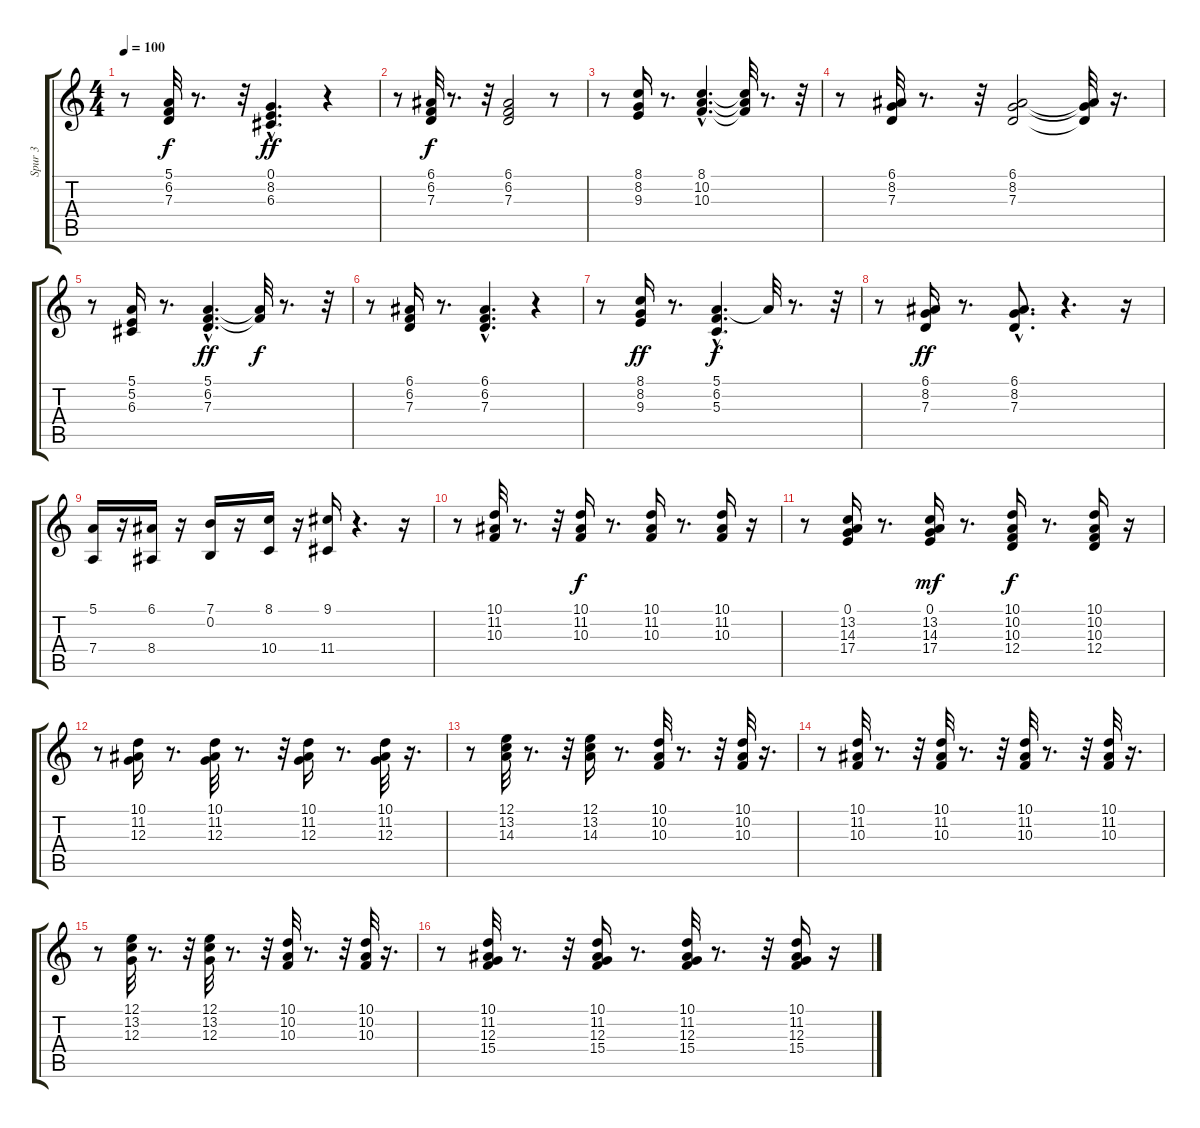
\track ("Spur 3" "Spur 3") {instrument pizzicatostrings}
\staff {score tabs}
\tuning (E4 B3 G3 D3 A2 E2) {hide}
\ts (4 4)
\tempo 100
\clef g2
\ks c
r.8{dy f} (5.1 6.2 7.3).32 r.8{d} r.32 (0.1{hac} 8.2{hac} 6.3{hac}).4{d dy ff} r.4 |
r.8 (6.1 6.2 7.3).32{dy f} r.8{d} r.32 (6.1 6.2 7.3).2 r.8 |
r.8 (8.1 8.2 9.3).16 r.8{d} (8.1{hac} 10.2{hac} 10.3{hac}).4{d} (8.1{t} 10.2{t} 10.3{t}).32 r.8{d} r.32 |
r.8 (6.1 8.2 7.3).32 r.8{d} r.32 (6.1 8.2 7.3).2 (6.1{t} 8.2{t} 7.3{t}).32 r.16{d} |
r.8 (5.1 5.2 6.3).16 r.8{d} (5.1{hac} 6.2{hac} 7.3{hac}).4{d dy ff} (5.1{t} 6.2{t}).32{dy f} r.8{d} r.32 |
r.8 (6.1 6.2 7.3).16 r.8{d} (6.1{hac} 6.2{hac} 7.3{hac}).4{d} r.4 |
r.8 (8.1 8.2 9.3).16{dy ff} r.8{d} (5.1{hac} 6.2{hac} 5.3{hac}).4{d dy f} 5.1{t}.32 r.8{d} r.32 |
r.8 (6.1 8.2 7.3).16{dy ff} r.8{d} (6.1{hac} 8.2{hac} 7.3{hac}).8{d} r.4{d} r.16 |
(5.1 7.4).16 r.16 (6.1 8.4).16 r.16 (7.1 0.2).16 r.16 (8.1 10.4).16 r.16 (9.1 11.4).16 r.4{d} r.16 |
r.8 (10.1 11.2 10.3).32 r.8{d} r.32 (10.1 11.2 10.3).16{dy f} r.8{d} (10.1 11.2 10.3).16 r.8{d} (10.1 11.2 10.3).16 r.16 |
r.8 (0.1 13.2 14.3 17.4).16 r.8{d} (0.1 13.2 14.3 17.4).16{dy mf} r.8{d} (10.1 10.2 10.3 12.4).16{dy f} r.8{d} (10.1 10.2 10.3 12.4).16 r.16 |
r.8 (10.1 11.2 12.3).16 r.8{d} (10.1 11.2 12.3).32 r.8{d} r.32 (10.1 11.2 12.3).16 r.8{d} (10.1 11.2 12.3).32 r.16{d} |
r.8 (12.1 13.2 14.3).32 r.8{d} r.32 (12.1 13.2 14.3).16 r.8{d} (10.1 10.2 10.3).32 r.8{d} r.32 (10.1 10.2 10.3).32 r.16{d} |
r.8 (10.1 11.2 10.3).32 r.8{d} r.32 (10.1 11.2 10.3).32 r.8{d} r.32 (10.1 11.2 10.3).32 r.8{d} r.32 (10.1 11.2 10.3).32 r.16{d} |
r.8 (12.1 13.2 12.3).32 r.8{d} r.32 (12.1 13.2 12.3).32 r.8{d} r.32 (10.1 10.2 10.3).32 r.8{d} r.32 (10.1 10.2 10.3).32 r.16{d} |
r.8 (10.1 11.2 12.3 15.4).32 r.8{d} r.32 (10.1 11.2 12.3 15.4).16 r.8{d} (10.1 11.2 12.3 15.4).32 r.8{d} r.32 (10.1 11.2 12.3 15.4).16 r.16
